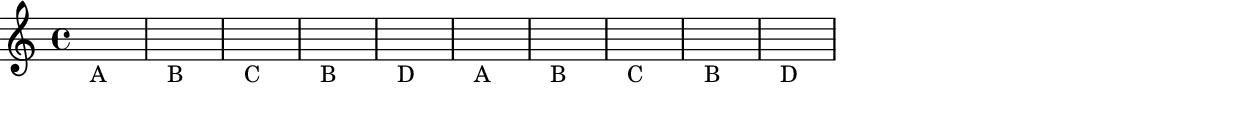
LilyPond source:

%% Generated by lilypond-book
%% Options: [exampleindent=10.16\mm,indent=0\mm,line-width=160\mm,paper-height=845.047\pt,paper-width=597.508\pt,papersize='(cons (* 597.508 pt) (* 845.047 pt))]
\include "lilypond-book-preamble.ly"


% ****************************************************************
% Start cut-&-pastable-section
% ****************************************************************

#(ly:set-option 'eps-box-padding 3.000000)



\paper {
  #(set-paper-size '(cons (* 597.508 pt) (* 845.047 pt)))
  indent = 0\mm
  line-width = 160\mm
  % offset the left padding, also add 1mm as lilypond creates cropped
  % images with a little space on the right
  line-width = #(- line-width (* mm  3.000000) (* mm 1))
}

\layout {
  
}




% ****************************************************************
% ly snippet:
% ****************************************************************
\sourcefilename "/lilypond-2.27.0/input/regression/repeat-segno-in-volta-end.ly"
\sourcefileline 0
\version "2.23.6"

#(ly:set-option 'warning-as-error #t)

\header {
  texidoc="This tests a @code{\\repeat segno} inside and at the end of
a @code{\\repeat volta}.  The music unfolds to ABCBD ABCBD"
}

piece = \new Voice \fixed c' {
  \repeat volta 2 {
    s1_"A"
    \repeat segno 2 {
      s1_"B"
      \alternative {
        s1_"C"
        s1_"D"
      }
    }
  }
}

\new Score { \piece }
\new Score { \unfoldRepeats \piece }



% ****************************************************************
% end ly snippet
% ****************************************************************
